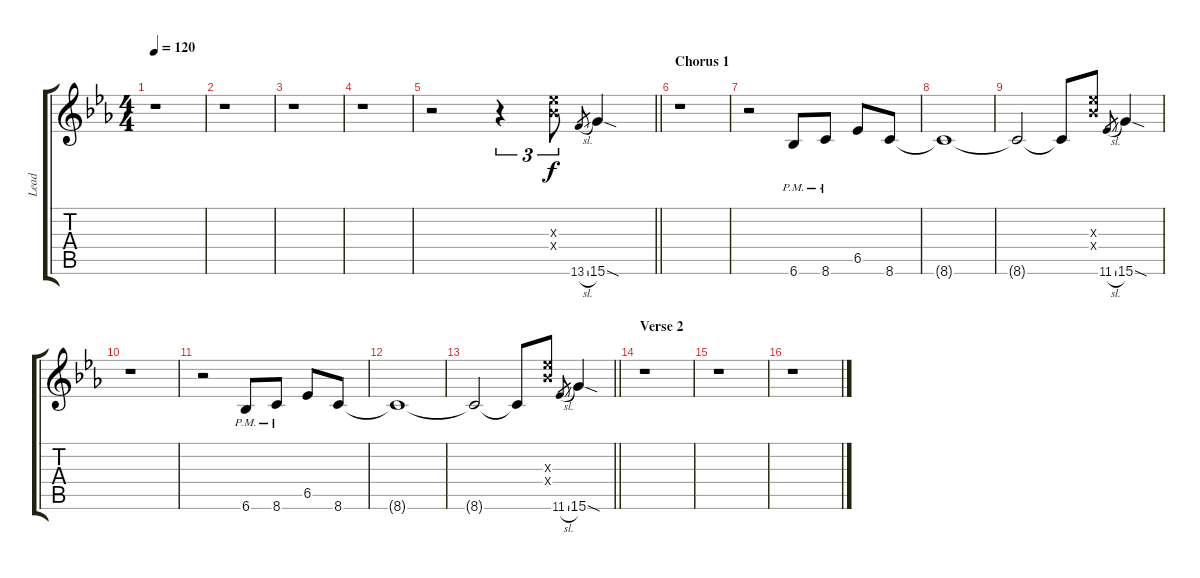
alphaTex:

\track ("Lead" "Lead") {instrument distortionguitar}
\staff {score tabs}
\tuning (E4 B3 G3 D3 A2 E2) {hide}
\ts (4 4)
\tempo 120
\clef g2
\ks cminor
r.1{dy f} |
r.1 |
r.1 |
r.1 |
\barLineRight lightlight
r.2 r.4{tu (3 2)} (8.3{x} 8.4{x}).8{tu (3 2)} 13.6{sl}.8{gr} 15.6{sod}.4 |
\section ("" "Chorus 1")
r.1 |
r.2 6.6{pm}.8 8.6{pm}.8 6.5.8 8.6.8 |
8.6{t}.1 |
8.6{t}.2 8.6{t}.8 (8.3{x} 8.4{x}).8 11.6{sl}.8{gr} 15.6{sod}.4 |
r.1 |
r.2 6.6{pm}.8 8.6{pm}.8 6.5.8 8.6.8 |
8.6{t}.1 |
\barLineRight lightlight
8.6{t}.2 8.6{t}.8 (8.3{x} 8.4{x}).8 11.6{sl}.8{gr} 15.6{sod}.4 |
\section ("" "Verse 2")
r.1 |
r.1 |
r.1
